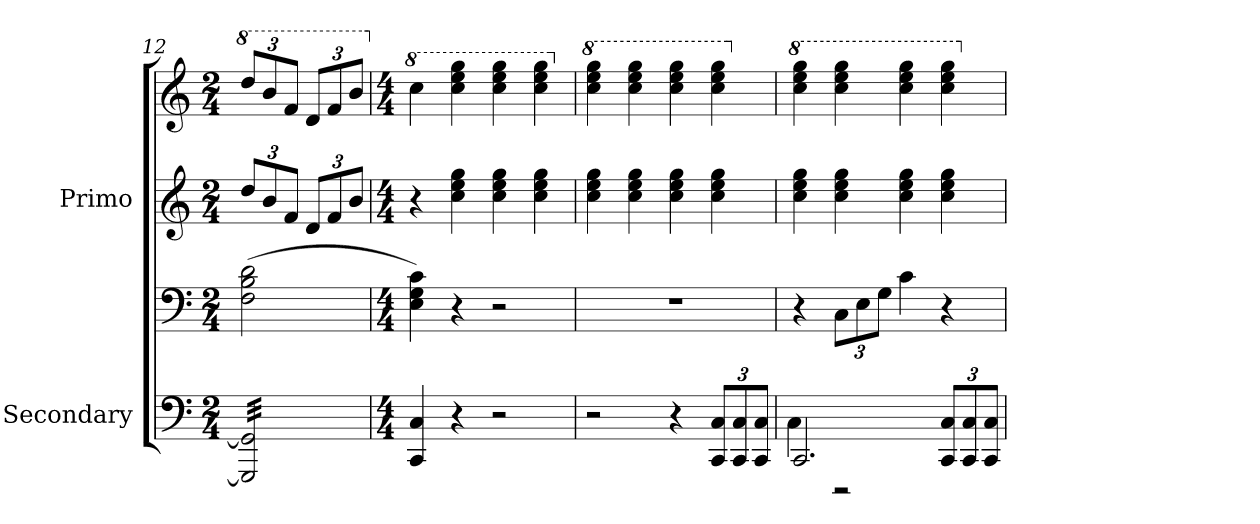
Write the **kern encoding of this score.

**kern	**kern	**kern	**kern
*part2	*part2	*part1	*part1
*staff4	*staff3	*staff2	*staff1
*I"Secondary	*	*I"Primo	*
*I'Sec.	*	*I'Prim.	*
*clefF4	*clefF4	*clefG2	*clefG2
*k[]	*k[]	*k[]	*k[]
*M2/4	*M2/4	*M2/4	*M2/4
*	*	*Xbrackettup	*
*	*	*	*8va
*	*	*	*Xbrackettup
=12	=12	=12	=12
*tremolo	*	*	*
32GGG/] 32GG/]LLL	(2F\ 2B\ 2d\	12dd/L	12ddd/L
32GGG/ 32GG/	.	.	.
32GGG/ 32GG/	.	.	.
.	.	12b/	12bb/
32GGG/ 32GG/	.	.	.
32GGG/ 32GG/	.	.	.
32GGG/ 32GG/	.	.	.
.	.	12f/J	12ff/J
32GGG/ 32GG/	.	.	.
32GGG/ 32GG/	.	.	.
32GGG/ 32GG/	.	12d/L	12dd/L
32GGG/ 32GG/	.	.	.
32GGG/ 32GG/	.	.	.
.	.	12f/	12ff/
32GGG/ 32GG/	.	.	.
32GGG/ 32GG/	.	.	.
32GGG/ 32GG/	.	.	.
.	.	12b/J	12bb/J
32GGG/ 32GG/	.	.	.
32GGG/ 32GG/JJJ	.	.	.
*Xtremolo	*	*	*
=13	=13	=13	=13
*M4/4	*M4/4	*M4/4	*M4/4
*	*	*	*X8va
*	*	*	*8va
4CC/ 4C/	4E\ 4G\ 4c\)	4r	4ccc\
4r	4r	4cc\ 4ee\ 4gg\	4ccc\ 4eee\ 4ggg\
2r	2r	4cc\ 4ee\ 4gg\	4ccc\ 4eee\ 4ggg\
.	.	4cc\ 4ee\ 4gg\	4ccc\ 4eee\ 4ggg\
=14	=14	=14	=14
*	*	*	*X8va
*	*	*	*8va
2r	1r	4cc\ 4ee\ 4gg\	4ccc\ 4eee\ 4ggg\
.	.	4cc\ 4ee\ 4gg\	4ccc\ 4eee\ 4ggg\
4r	.	4cc\ 4ee\ 4gg\	4ccc\ 4eee\ 4ggg\
*Xbrackettup	*	*	*
12CC/ 12C/L	.	4cc\ 4ee\ 4gg\	4ccc\ 4eee\ 4ggg\
12CC/ 12C/	.	.	.
12CC/ 12C/J	.	.	.
!!LO:PB:g=z
=15	=15	=15	=15
*^	*	*	*
*	*	*	*	*X8va
*	*	*	*	*8va
2.CC/	4C\	4r	4cc\ 4ee\ 4gg\	4ccc\ 4eee\ 4ggg\
*	*	*Xbrackettup	*	*
.	2r	12C\L	4cc\ 4ee\ 4gg\	4ccc\ 4eee\ 4ggg\
.	.	12E\	.	.
.	.	12G\J	.	.
.	.	4c\	4cc\ 4ee\ 4gg\	4ccc\ 4eee\ 4ggg\
12CC/ 12C/L	4ryy	4r	4cc\ 4ee\ 4gg\	4ccc\ 4eee\ 4ggg\
12CC/ 12C/	.	.	.	.
12CC/ 12C/J	.	.	.	.
*v	*v	*	*	*
*	*	*	*X8va
=	=	=	=
*-	*-	*-	*-
